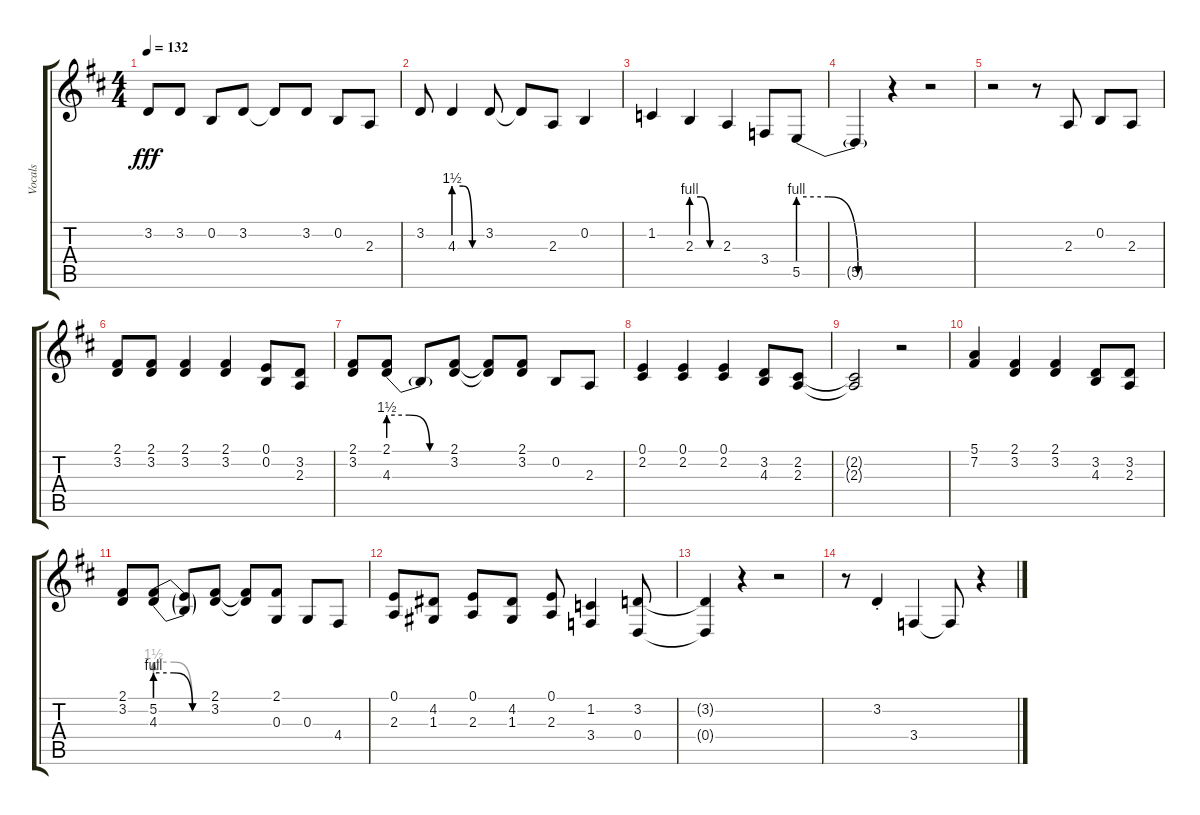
\track ("Vocals" "Vocals") {instrument tuba}
\staff {score tabs}
\tuning (E4 B3 G3 D3 A2 E2) {hide}
\ts (4 4)
\tempo 132
\clef g2
\ks d
3.2.8{dy fff} 3.2.8 0.2.8 3.2.8 3.2{t}.8 3.2.8 0.2.8 2.3.8 |
3.2.8 4.3{be (custom 0 6 20 6 40 0 60 0)}.4 3.2.8 3.2{t}.8 2.3.8 0.2.4 |
1.2.4 2.3{be (custom 0 4 20 4 40 0 60 0)}.4 2.3.4 3.4.8 5.5{be (custom 0 4 20 4 40 0 60 0)}.8 |
5.5{t}.4 r.4 r.2 |
r.2 r.8 2.3.8 0.2.8 2.3.8 |
(2.1 3.2).8 (2.1 3.2).8 (2.1 3.2).4 (2.1 3.2).4 (0.1 0.2).8 (3.2 2.3).8 |
(2.1 3.2).8 (2.1 4.3{be (custom 0 6 20 6 40 0 60 0)}).8 4.3{t}.8 (2.1 3.2).8 (2.1{t} 3.2{t}).8 (2.1 3.2).8 0.2.8 2.3.8 |
(0.1 2.2).4 (0.1 2.2).4 (0.1 2.2).4 (3.2 4.3).8 (2.2 2.3).8 |
(2.2{t} 2.3{t}).2 r.2 |
(5.1 7.2).4 (2.1 3.2).4 (2.1 3.2).4 (3.2 4.3).8 (3.2 2.3).8 |
(2.1 3.2).8 (5.2{be (custom 0 4 20 4 40 0 60 0)} 4.3{be (custom 0 6 20 6 40 0 60 0)}).8 (5.2{t} 4.3{t}).8 (2.1 3.2).8 (2.1{t} 3.2{t}).8 (2.1 0.3).8 0.3.8 4.4.8 |
(0.1 2.3).8 (4.2 1.3).8 (0.1 2.3).8 (4.2 1.3).8 (0.1 2.3).8 (1.2 3.4).4 (3.2 0.4).8 |
(3.2{t} 0.4{t}).4 r.4 r.2 |
r.8 3.2{st}.4 3.4.4 3.4{t}.8 r.4
